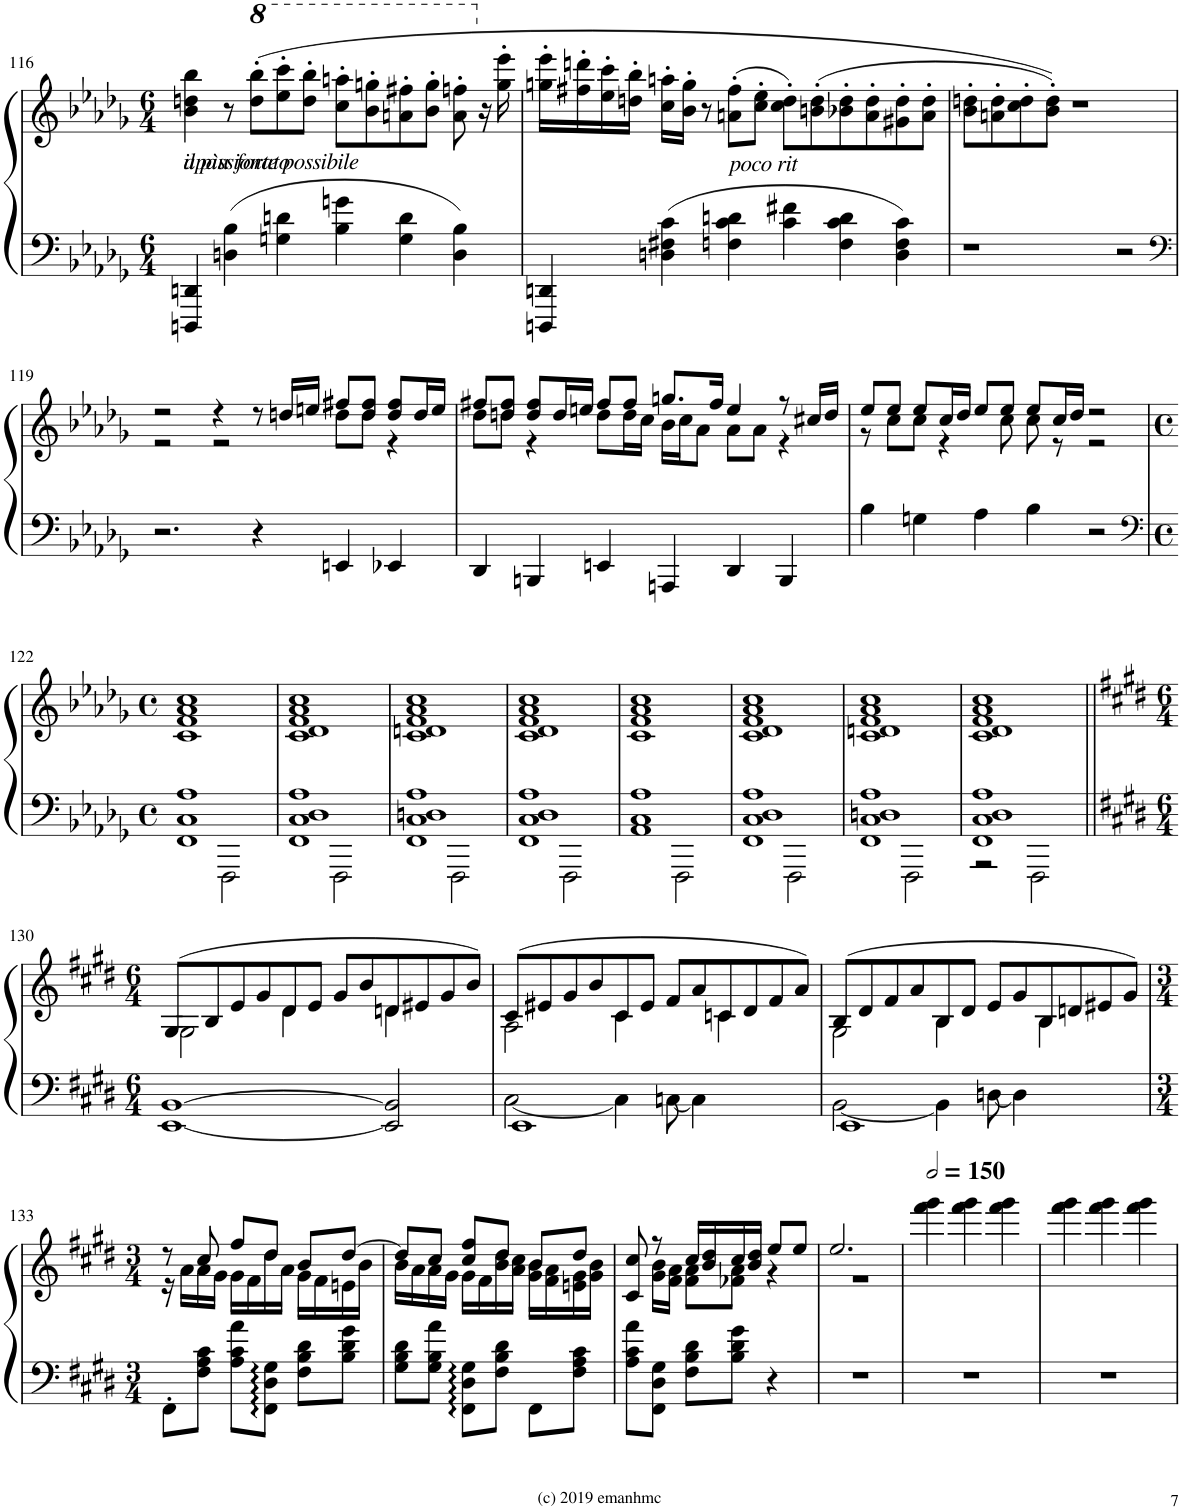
**kern	**kern
*part1	*part1
*staff2	*staff1
*I"Piano	*
*I'Pno.	*
!!LO:PB:g=z
*clefF4	*clefG2
*k[b-e-a-d-g-]	*k[b-e-a-d-g-]
*M6/4	*M6/4
=116	=116
!	!LO:TX:b:i:t=apassionato
!	!LO:TX:b:i:t=il pìu forte possibile
4DDDn/ 4DDn/	4b-\ 4ddn\ 4bb-\
4Dn\ 4B-\	8r
*	*8va
.	(8ddd\' 8bbb-\'L
4Gn\ 4dn\	8eee-\' 8cccc\'
.	8ddd\' 8bbb-\'J
4B-\ 4gn\	8ccc\' 8aaan\'L
.	8bb-\' 8gggn\'
4G\ 4d\	8aan\' 8fff#X\'
.	8bb-\' 8ggg\'J
4D\ 4B-\	8aa\' 8fffn\'
*	*X8va
.	16r
.	16gg\' 16eee-\'
=117	=117
4DDDn/ 4DDn/	16ggn\' 16eee-\'LL
.	16ff#X\' 16dddn\'
.	16ee-\' 16ccc\'
.	16ddn\' 16bb-\'JJ
4Dn\ 4F#X\ 4c\	16cc\' 16aan\'LL
.	16b-\' 16gg\'JJ
.	8r
!	!LO:TX:b:i:t=poco rit
4Fn\ 4c\ 4dn\	(8an\' 8ff#\'L
.	8cc\' 8ee-\'J
4c\ 4f#X\	8cc\' 8dd\'L)
.	(8bn\' 8dd\'
4F\ 4c\ 4d\	8b-X\' 8dd\'
.	8a\' 8dd\'
4D\ 4F\ 4c\	8g#X\' 8dd\'
.	8a\' 8dd\'J
=118	=118
1r	8b-\' 8ddn\'L
.	8an\' 8dd\'
.	8cc\' 8dd\'
.	8b-\' 8dd\'J))
.	1r
2r	.
!!LO:LB:g=z
=119	=119
*clefF4	*
*	*^
2.r	2r	2r
.	4r	2r
4r	8r	.
.	16ddn/LL	.
.	16een/JJ	.
4EEn/	8ff#X/L	8dd\L
.	8dd/ 8ff#/J	8dd\J
4EE-X/	8dd/ 8ff#/L	4r
.	16dd/L	.
.	16ee/JJ	.
=120	=120	=120
4DD-/	8ff#X/L	8dd-\L
.	8ddn/ 8ff#/J	8dd\J
4BBBn/	8dd/ 8ff#/L	4r
.	16dd/L	.
.	16een/JJ	.
4EEn/	8ff#/L	8dd\L
.	8ff#/J	16dd\L
.	.	16cc\JJ
4AAAn/	8.ggn/L	16b-\LL
.	.	16cc\J
.	.	8a-\J
.	16ff#/Jk	.
4DD-/	4ee/	8a-\L
.	.	8a-\J
4BBB/	8r	4r
.	16cc#X/LL	.
.	16dd/JJ	.
=121	=121	=121
4B-\	8ee-/L	8r
.	8ee-/J	8cc\L
4Gn\	8ee-/L	8cc\J
.	16cc/L	4r
.	16dd-/JJ	.
4A-\	8ee-/L	.
.	8ee-/J	8cc\
4B-\	8ee-/L	8cc\
.	16cc/L	8r
.	16dd-/JJ	.
2r	2r	2r
*	*v	*v
!!LO:LB:g=z
=122	=122
*clefF4	*
*M4/4	*M4/4
*met(c)	*met(c)
*^	*
1FF 1C 1A-	2ryy	1c 1f 1a- 1cc
.	2FFF\	.
=123	=123	=123
1FF 1C 1D- 1A-	2ryy	1c 1d- 1f 1a- 1cc
.	2FFF\	.
=124	=124	=124
1FF 1C 1Dn 1A-	2ryy	1c 1dn 1f 1a- 1cc
.	2FFF\	.
=125	=125	=125
1FF 1C 1D- 1A-	2ryy	1c 1d- 1f 1a- 1cc
.	2FFF\	.
=126	=126	=126
1AA- 1C 1A-	2ryy	1c 1f 1a- 1cc
.	2FFF\	.
=127	=127	=127
1FF 1C 1D- 1A-	2ryy	1c 1d- 1f 1a- 1cc
.	2FFF\	.
=128	=128	=128
1FF 1C 1Dn 1A-	2ryy	1c 1dn 1f 1a- 1cc
.	2FFF\	.
=129	=129	=129
1FF 1C 1D- 1A-	2r	1c 1d- 1f 1a- 1cc
.	2FFF\	.
*v	*v	*
!!LO:LB:g=z
=130||	=130||
*k[f#c#g#d#]	*k[f#c#g#d#]
*M6/4	*M6/4
*	*^
[1EE [1BB	(8G#/L	2G#\
.	8B/	.
.	8e/	.
.	8g#/	.
.	8d#/	4d#\
.	8e/J	.
.	8g#/L	4ryy
.	8b/	.
2EE/] 2BB/]	8dn/	4d\
.	8e#X/	.
.	8g#/	4ryy
.	8b/J)	.
=131	=131	=131
*^	*	*
1EE	[2C#\	(8c#/L	2A\
.	.	8e#X/	.
.	.	8g#/	.
.	.	8b/	.
.	4C#\]	8c#/	4c#\
.	.	8e#/J	.
.	[8Cn\	8f#/L	4ryy
.	4C\]	8a/	.
2ryy	.	8cn/	4c\
.	4.ryy	8d#/	.
.	.	8f#/	4ryy
.	.	8a/J)	.
=132	=132	=132	=132
1EE	[2BB\	(8B/L	2G#\
.	.	8d#/	.
.	.	8f#/	.
.	.	8a/	.
.	4BB\]	8B/	4B\
.	.	8d#/J	.
.	[8Dn\	8e/L	4ryy
.	4D\]	8g#/	.
2ryy	.	8B/	4B\
.	4.ryy	8dn/	.
.	.	8e#X/	4ryy
.	.	8g#/J)	.
*v	*v	*	*
!!LO:LB:g=z	!!
=133	=133	=133
*M3/4	*M3/4	*
8FF#'\L	8r	16r
.	.	16a\LL
8F#\ 8A\ 8c#\J	8cc#/	16a\
.	.	16g#\JJ
8A\ 8c#\ 8a\L	8ff#/L	16g#\LL
.	.	16f#\
8FF#\:: 8D#\:: 8G#\::J	8dd#/J	16dd#\
.	.	16a\JJ
8F#\ 8B\ 8d#\L	8b/L	16g#\LL
.	.	16f#\
8B\ 8d#\ 8g#\J	[8dd#/J	16en\
.	.	16b\JJ
=134	=134	=134
8G#\ 8B\ 8d#\L	8dd#/L]	16b\LL
.	.	16a\
8G#\ 8B\ 8a\J	8cc#/J	16a\
.	.	16g#\JJ
8FF#\:: 8D#\:: 8G#\::L	8cc#/ 8ff#/L	16g#\LL
.	.	16f#\
8F#\ 8B\ 8d#\J	8dd#/J	16b\ 16dd#\
.	.	16a\ 16cc#\JJ
8FF#\L	8b/L	16g#\ 16b\LL
.	.	16f#\ 16a\
8F#\ 8A\ 8c#\J	8dd#/J	16en\ 16g#\
.	.	16g#\ 16b\JJ
=135	=135	=135
8A\ 8c#\ 8a\L	8c#/ 8cc#/	8ryy
8FF#\ 8D#\ 8G#\J	8r	16g#\ 16b\LL
.	.	16f#\ 16a\JJ
8F#\ 8B\ 8d#\L	16cc#/LL	8f#\ 8a\L
.	16b/ 16dd#/	.
8B\ 8d#\ 8g#\J	16cc#/	8f-X\ 8a\J
.	16b/ 16dd#/JJ	.
4r	8ee/L	4r
.	8ee/J	.
=136	=136	=136
2.r	2.ee/	2.r
*	*v	*v
=137	=137
*	*MM300
*	*^
*	*v	*v
2.r	4fff#\ 4ggg#\
.	4fff#\ 4ggg#\
.	4fff#\ 4ggg#\
=138	=138
2.r	4fff#\ 4ggg#\
.	4fff#\ 4ggg#\
.	4fff#\ 4ggg#\
=	=
*-	*-
